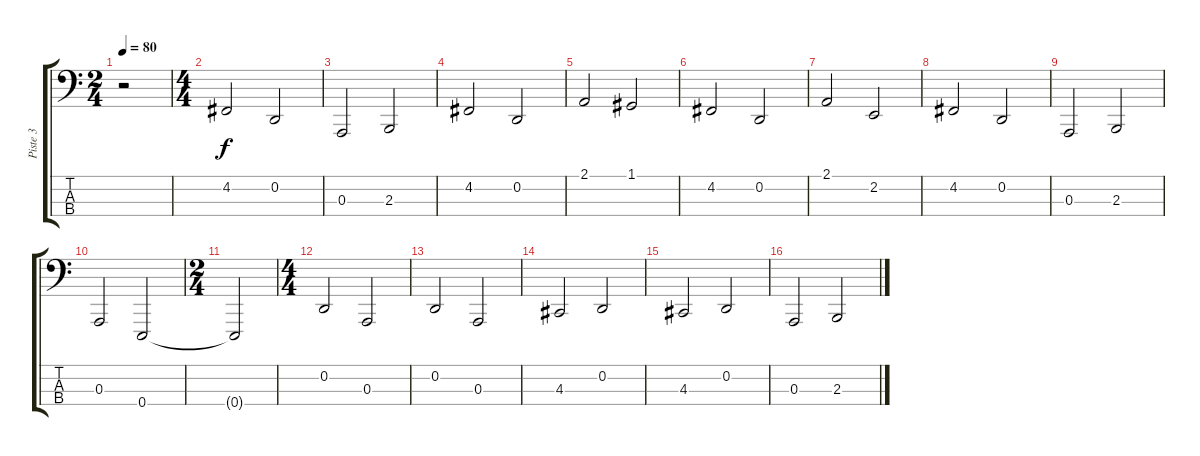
\track ("Piste 3" "Piste 3") {instrument cello}
\staff {score tabs}
\tuning (G2 D2 A1 E1) {hide}
\ts (2 4)
\tempo 80
\clef f4
\ks c
r.2{dy f instrument cello} |
\ts (4 4)
4.2.2 0.2.2 |
0.3.2 2.3.2 |
4.2.2 0.2.2 |
2.1.2 1.1.2 |
4.2.2 0.2.2 |
2.1.2 2.2.2 |
4.2.2 0.2.2 |
0.3.2 2.3.2 |
0.3.2 0.4.2 |
\ts (2 4)
0.4{t}.2 |
\ts (4 4)
0.2.2 0.3.2 |
0.2.2 0.3.2 |
4.3.2 0.2.2 |
4.3.2 0.2.2 |
0.3.2 2.3.2
